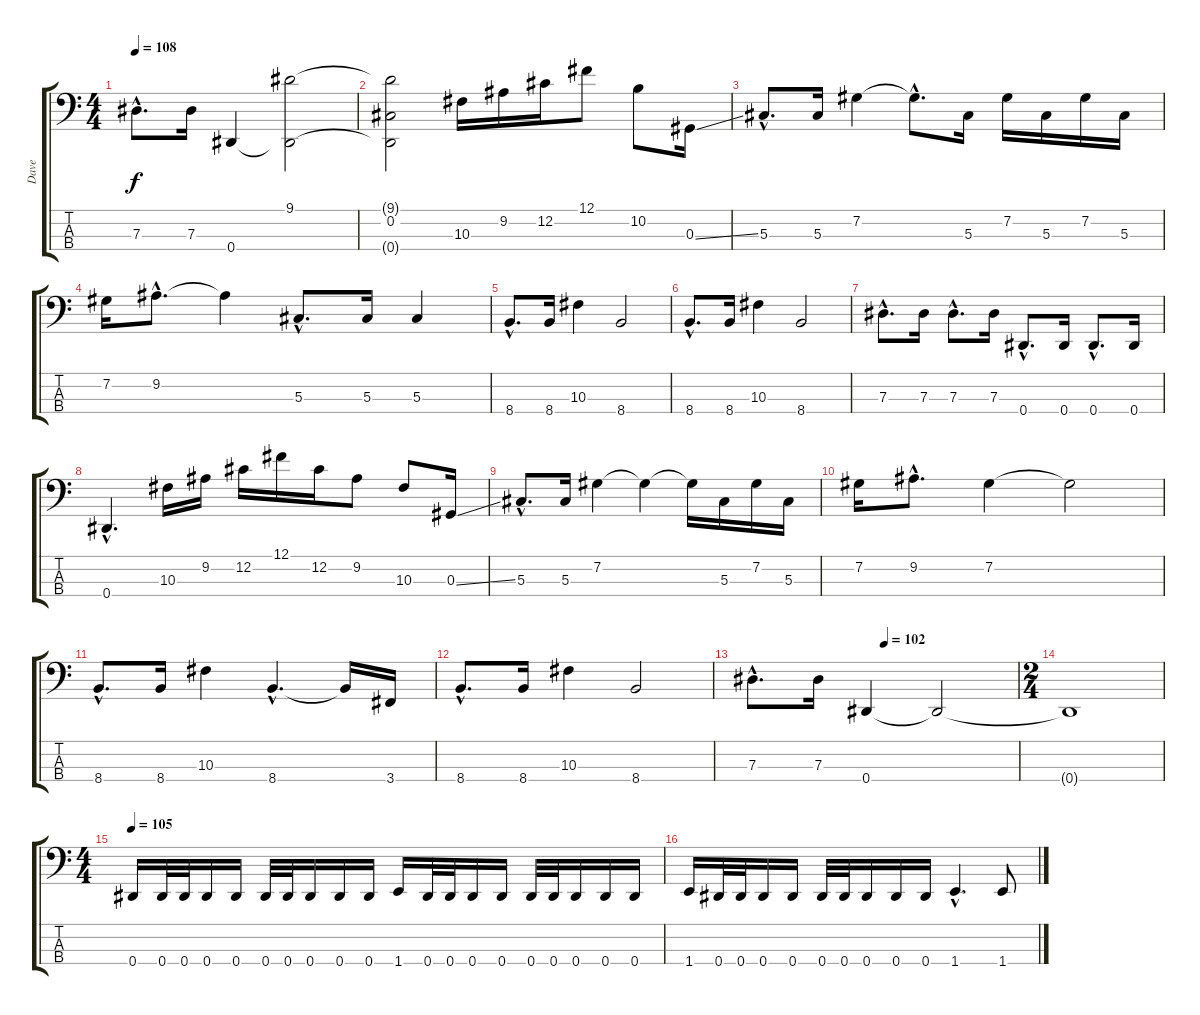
\track ("Dave" "Dave") {instrument electricbasspick}
\staff {score tabs}
\tuning (Gb2 Db2 Ab1 Eb1) {hide}
\ts (4 4)
\tempo 108
\clef f4
\ks c
7.3{hac}.8{d dy f} 7.3.16 0.4.4 (9.1 0.4{t}).2 |
(9.1{t} 0.2 0.4{t}).2 10.3.16 9.2.16 12.2.16 12.1.8 10.2.8 0.3{ss}.16 |
5.3{hac}.8{d} 5.3.16 7.2.4 7.2{hac t}.8{d} 5.3.16 7.2.16 5.3.16 7.2.16 5.3.16 |
7.2.16 9.2{hac}.8{d} 9.2{t}.4 5.3{hac}.8{d} 5.3.16 5.3.4 |
8.4{hac}.8{d} 8.4.16 10.3.4 8.4.2 |
8.4{hac}.8{d} 8.4.16 10.3.4 8.4.2 |
7.3{hac}.8{d} 7.3.16 7.3{hac}.8{d} 7.3.16 0.4{hac}.8{d} 0.4.16 0.4{hac}.8{d} 0.4.16 |
0.4{hac}.4{d} 10.3.16 9.2.16 12.2.16 12.1.16 12.2.16 9.2.8 10.3.8 0.3{ss}.16 |
5.3{hac}.8{d} 5.3.16 7.2.4 7.2{t}.4 7.2{t}.16 5.3.16 7.2.16 5.3.16 |
7.2.16 9.2{hac}.8{d} 7.2.4 7.2{t}.2 |
8.4{hac}.8{d} 8.4.16 10.3.4 8.4{hac}.4{d} 8.4{t}.16 3.4.16 |
8.4{hac}.8{d} 8.4.16 10.3.4 8.4.2 |
\tempo (102 0.5)
7.3{hac}.8{d} 7.3.16 0.4.4 0.4{t}.2 |
\ts (2 4)
0.4{t}.1 |
\ts (4 4)
\tempo 105
0.4.16 0.4.32 0.4.32 0.4.16 0.4.16 0.4.32 0.4.32 0.4.16 0.4.16 0.4.16 1.4.16 0.4.32 0.4.32 0.4.16 0.4.16 0.4.32 0.4.32 0.4.16 0.4.16 0.4.16 |
1.4.16 0.4.32 0.4.32 0.4.16 0.4.16 0.4.32 0.4.32 0.4.16 0.4.16 0.4.16 1.4{hac}.4{d} 1.4.8
